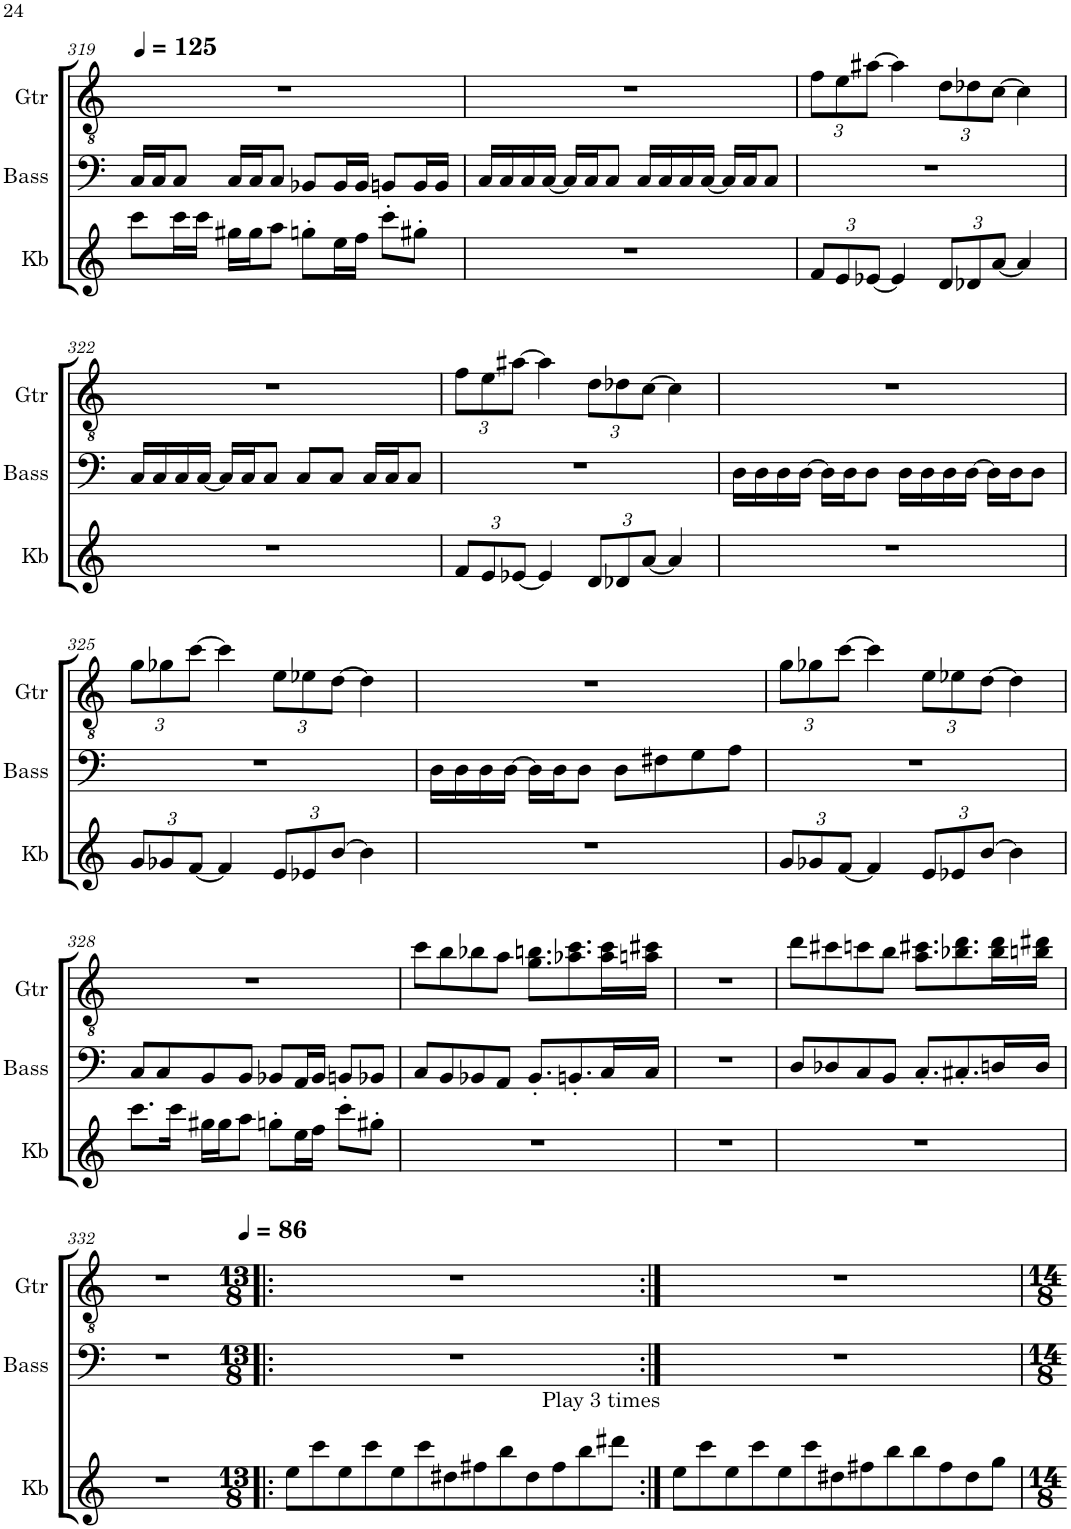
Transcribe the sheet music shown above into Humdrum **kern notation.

**kern	**kern	**kern
*part3	*part2	*part1
*staff3	*staff2	*staff1
*I"Keys	*I"Bass	*I"Guitar
*	*I'Bass	*I'Gtr
!!LO:PB:g=z
*clefG2	*clefF4	*clefGv2
*	*Trd7c12	*
*k[]	*k[]	*k[]
*M4/4	*M4/4	*M4/4
*MM125	*MM125	*MM125
=319	=319	=319
8ccc\L	16C/LL	1r
.	16C/J	.
16ccc\L	8C/J	.
16ccc\JJ	.	.
16gg#X\LL	16C/LL	.
16gg#\J	16C/J	.
8aa\J	8C/J	.
8ggn'\L	8BB-X/L	.
16ee\L	16BB-/L	.
16ff\JJ	16BB-/JJ	.
8ccc'\L	8BBn/L	.
8gg#X'\J	16BB/L	.
.	16BB/JJ	.
=320	=320	=320
1r	16C/LL	1r
.	16C/	.
.	16C/	.
.	[16C/JJ	.
.	16C/LL]	.
.	16C/J	.
.	8C/J	.
.	16C/LL	.
.	16C/	.
.	16C/	.
.	[16C/JJ	.
.	16C/LL]	.
.	16C/J	.
.	8C/J	.
=321	=321	=321
*Xbrackettup	*	*Xbrackettup
12f/L	1r	12f\L
12e/	.	12e\
[12e-X/J	.	[12a#X\J
4e-/]	.	4a#\]
12d/L	.	12d\L
12d-X/	.	12d-X\
[12a/J	.	[12c\J
4a/]	.	4c\]
!!LO:LB:g=z
=322	=322	=322
1r	16C/LL	1r
.	16C/	.
.	16C/	.
.	[16C/JJ	.
.	16C/LL]	.
.	16C/J	.
.	8C/J	.
.	8C/L	.
.	8C/J	.
.	16C/LL	.
.	16C/J	.
.	8C/J	.
=323	=323	=323
12f/L	1r	12f\L
12e/	.	12e\
[12e-X/J	.	[12a#X\J
4e-/]	.	4a#\]
12d/L	.	12d\L
12d-X/	.	12d-X\
[12a/J	.	[12c\J
4a/]	.	4c\]
=324	=324	=324
1r	16D\LL	1r
.	16D\	.
.	16D\	.
.	[16D\JJ	.
.	16D\LL]	.
.	16D\J	.
.	8D\J	.
.	16D\LL	.
.	16D\	.
.	16D\	.
.	[16D\JJ	.
.	16D\LL]	.
.	16D\J	.
.	8D\J	.
!!LO:LB:g=z
=325	=325	=325
12g/L	1r	12g\L
12g-X/	.	12g-X\
[12f/J	.	[12cc\J
4f/]	.	4cc\]
12e/L	.	12e\L
12e-X/	.	12e-X\
[12b/J	.	[12d\J
4b\]	.	4d\]
=326	=326	=326
1r	16D\LL	1r
.	16D\	.
.	16D\	.
.	[16D\JJ	.
.	16D\LL]	.
.	16D\J	.
.	8D\J	.
.	8D\L	.
.	8F#X\	.
.	8G\	.
.	8A\J	.
=327	=327	=327
12g/L	1r	12g\L
12g-X/	.	12g-X\
[12f/J	.	[12cc\J
4f/]	.	4cc\]
12e/L	.	12e\L
12e-X/	.	12e-X\
[12b/J	.	[12d\J
4b\]	.	4d\]
!!LO:LB:g=z
=328	=328	=328
8.ccc\L	8C/L	1r
.	8C/	.
16ccc\Jk	.	.
16gg#X\LL	8BB/	.
16gg#\J	.	.
8aa\J	8BB/J	.
8ggn'\L	8BB-X/L	.
16ee\L	16AA/L	.
16ff\JJ	16BB-/JJ	.
8ccc'\L	8BBn/L	.
8gg#X'\J	8BB-X/J	.
=329	=329	=329
1r	8C/L	8cc\L
.	8BB/	8b\
.	8BB-X/	8b-X\
.	8AA/J	8a\J
.	8.BB-'/L	8.g\ 8.bn\L
.	8.BBn'/	8.a-X\ 8.cc\
.	16C/L	16a-\ 16cc\L
.	16C/JJ	16an\ 16cc#X\JJ
=330	=330	=330
1r	1r	1r
=331	=331	=331
1r	8D/L	8dd\L
.	8D-X/	8cc#X\
.	8C/	8ccn\
.	8BB/J	8b\J
.	8.C'/L	8.a\ 8.cc#X\L
.	8.C#X'/	8.b-X\ 8.dd\
.	16Dn/L	16b-\ 16dd\L
.	16D/JJ	16bn\ 16dd#X\JJ
!!LO:LB:g=z
=332	=332	=332
1r	1r	1r
=333!|:	=333!|:	=333!|:
*M13/8	*M13/8	*M13/8
*	*	*MM86
8ee\L	8%13r	8%13r
8ccc\	.	.
8ee\	.	.
8ccc\	.	.
8ee\	.	.
8ccc\	.	.
8dd#X\	.	.
8ff#X\	.	.
8bb\	.	.
8dd#\	.	.
8ff#\	.	.
8bb\	.	.
!LO:TX:a:t=Play 3 times	!	!
8ddd#X\J	.	.
=334:|!	=334:|!	=334:|!
8ee\L	8%13r	8%13r
8ccc\	.	.
8ee\	.	.
8ccc\	.	.
8ee\	.	.
8ccc\	.	.
8dd#X\	.	.
8ff#X\	.	.
8bb\	.	.
8bb\	.	.
8ff#\	.	.
8dd#\	.	.
8gg\J	.	.
=	=	=
*-	*-	*-
